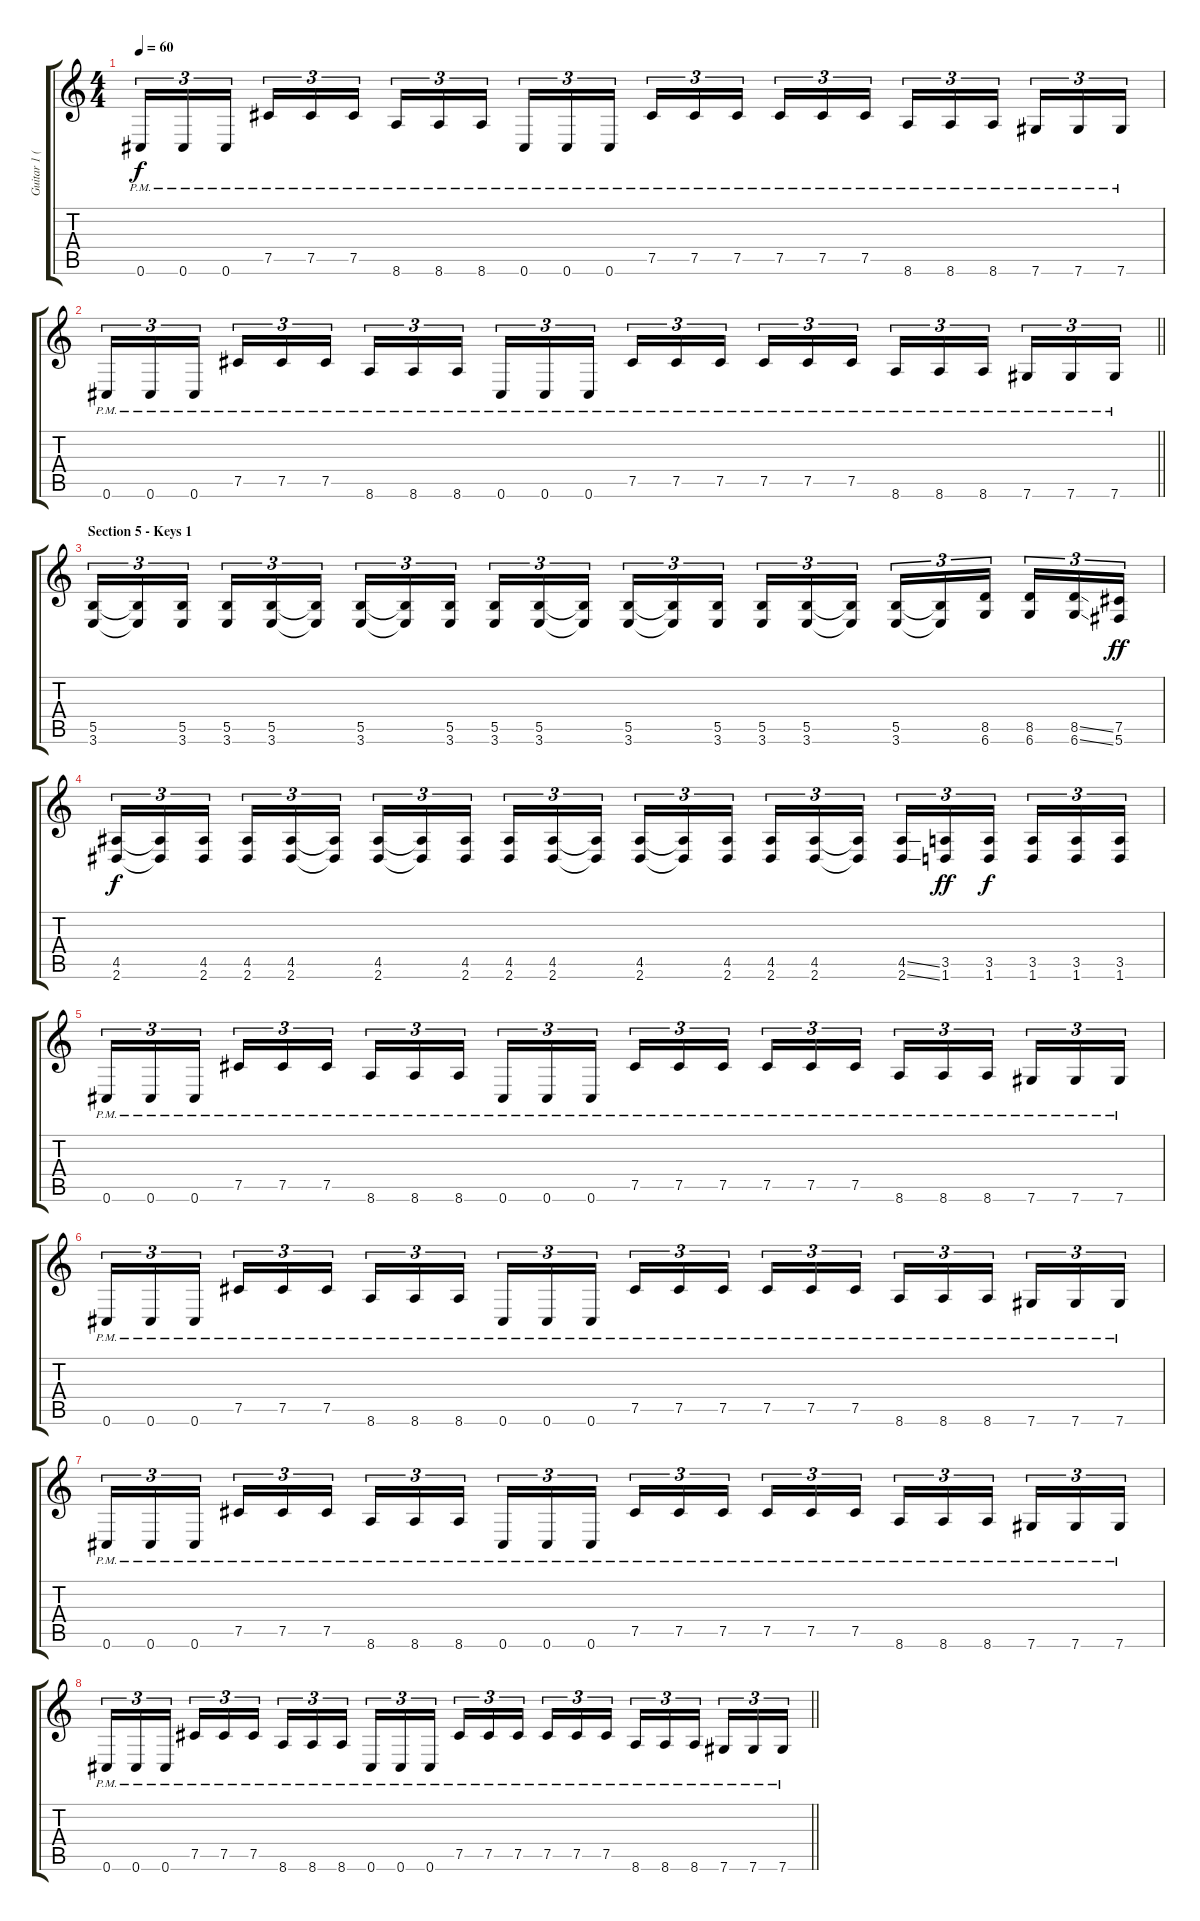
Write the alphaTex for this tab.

\track ("Guitar 1 (Distortion)" "Guitar 1 (") {instrument distortionguitar}
\staff {score tabs}
\tuning (Db4 Ab3 E3 B2 Gb2 Db2) {hide}
\ts (4 4)
\tempo 60
\clef g2
\ks c
0.6{pm}.16{tu (3 2) dy f} 0.6{pm}.16{tu (3 2)} 0.6{pm}.16{tu (3 2) beam splitsecondary} 7.5{pm}.16{tu (3 2)} 7.5{pm}.16{tu (3 2)} 7.5{pm}.16{tu (3 2)} 8.6{pm}.16{tu (3 2)} 8.6{pm}.16{tu (3 2)} 8.6{pm}.16{tu (3 2) beam splitsecondary} 0.6{pm}.16{tu (3 2)} 0.6{pm}.16{tu (3 2)} 0.6{pm}.16{tu (3 2)} 7.5{pm}.16{tu (3 2)} 7.5{pm}.16{tu (3 2)} 7.5{pm}.16{tu (3 2) beam splitsecondary} 7.5{pm}.16{tu (3 2)} 7.5{pm}.16{tu (3 2)} 7.5{pm}.16{tu (3 2)} 8.6{pm}.16{tu (3 2)} 8.6{pm}.16{tu (3 2)} 8.6{pm}.16{tu (3 2) beam splitsecondary} 7.6{pm}.16{tu (3 2)} 7.6{pm}.16{tu (3 2)} 7.6{pm}.16{tu (3 2)} |
\barLineRight lightlight
0.6{pm}.16{tu (3 2)} 0.6{pm}.16{tu (3 2)} 0.6{pm}.16{tu (3 2) beam splitsecondary} 7.5{pm}.16{tu (3 2)} 7.5{pm}.16{tu (3 2)} 7.5{pm}.16{tu (3 2)} 8.6{pm}.16{tu (3 2)} 8.6{pm}.16{tu (3 2)} 8.6{pm}.16{tu (3 2) beam splitsecondary} 0.6{pm}.16{tu (3 2)} 0.6{pm}.16{tu (3 2)} 0.6{pm}.16{tu (3 2)} 7.5{pm}.16{tu (3 2)} 7.5{pm}.16{tu (3 2)} 7.5{pm}.16{tu (3 2) beam splitsecondary} 7.5{pm}.16{tu (3 2)} 7.5{pm}.16{tu (3 2)} 7.5{pm}.16{tu (3 2)} 8.6{pm}.16{tu (3 2)} 8.6{pm}.16{tu (3 2)} 8.6{pm}.16{tu (3 2) beam splitsecondary} 7.6{pm}.16{tu (3 2)} 7.6{pm}.16{tu (3 2)} 7.6{pm}.16{tu (3 2)} |
\section ("" "Section 5 - Keys 1")
(5.5 3.6).16{tu (3 2)} (5.5{t} 3.6{t}).16{tu (3 2)} (5.5 3.6).16{tu (3 2) beam splitsecondary} (5.5 3.6).16{tu (3 2)} (5.5 3.6).16{tu (3 2)} (5.5{t} 3.6{t}).16{tu (3 2)} (5.5 3.6).16{tu (3 2)} (5.5{t} 3.6{t}).16{tu (3 2)} (5.5 3.6).16{tu (3 2) beam splitsecondary} (5.5 3.6).16{tu (3 2)} (5.5 3.6).16{tu (3 2)} (5.5{t} 3.6{t}).16{tu (3 2)} (5.5 3.6).16{tu (3 2)} (5.5{t} 3.6{t}).16{tu (3 2)} (5.5 3.6).16{tu (3 2) beam splitsecondary} (5.5 3.6).16{tu (3 2)} (5.5 3.6).16{tu (3 2)} (5.5{t} 3.6{t}).16{tu (3 2)} (5.5 3.6).16{tu (3 2)} (5.5{t} 3.6{t}).16{tu (3 2)} (8.5 6.6).16{tu (3 2) beam splitsecondary} (8.5 6.6).16{tu (3 2)} (8.5{ss} 6.6{ss}).16{tu (3 2)} (7.5 5.6).16{tu (3 2) dy ff} |
(4.5 2.6).16{tu (3 2) dy f} (4.5{t} 2.6{t}).16{tu (3 2)} (4.5 2.6).16{tu (3 2) beam splitsecondary} (4.5 2.6).16{tu (3 2)} (4.5 2.6).16{tu (3 2)} (4.5{t} 2.6{t}).16{tu (3 2)} (4.5 2.6).16{tu (3 2)} (4.5{t} 2.6{t}).16{tu (3 2)} (4.5 2.6).16{tu (3 2) beam splitsecondary} (4.5 2.6).16{tu (3 2)} (4.5 2.6).16{tu (3 2)} (4.5{t} 2.6{t}).16{tu (3 2)} (4.5 2.6).16{tu (3 2)} (4.5{t} 2.6{t}).16{tu (3 2)} (4.5 2.6).16{tu (3 2) beam splitsecondary} (4.5 2.6).16{tu (3 2)} (4.5 2.6).16{tu (3 2)} (4.5{t} 2.6{t}).16{tu (3 2)} (4.5{ss} 2.6{ss}).16{tu (3 2)} (3.5 1.6).16{tu (3 2) dy ff} (3.5 1.6).16{tu (3 2) dy f beam splitsecondary} (3.5 1.6).16{tu (3 2)} (3.5 1.6).16{tu (3 2)} (3.5 1.6).16{tu (3 2)} |
0.6{pm}.16{tu (3 2)} 0.6{pm}.16{tu (3 2)} 0.6{pm}.16{tu (3 2) beam splitsecondary} 7.5{pm}.16{tu (3 2)} 7.5{pm}.16{tu (3 2)} 7.5{pm}.16{tu (3 2)} 8.6{pm}.16{tu (3 2)} 8.6{pm}.16{tu (3 2)} 8.6{pm}.16{tu (3 2) beam splitsecondary} 0.6{pm}.16{tu (3 2)} 0.6{pm}.16{tu (3 2)} 0.6{pm}.16{tu (3 2)} 7.5{pm}.16{tu (3 2)} 7.5{pm}.16{tu (3 2)} 7.5{pm}.16{tu (3 2) beam splitsecondary} 7.5{pm}.16{tu (3 2)} 7.5{pm}.16{tu (3 2)} 7.5{pm}.16{tu (3 2)} 8.6{pm}.16{tu (3 2)} 8.6{pm}.16{tu (3 2)} 8.6{pm}.16{tu (3 2) beam splitsecondary} 7.6{pm}.16{tu (3 2)} 7.6{pm}.16{tu (3 2)} 7.6{pm}.16{tu (3 2)} |
0.6{pm}.16{tu (3 2)} 0.6{pm}.16{tu (3 2)} 0.6{pm}.16{tu (3 2) beam splitsecondary} 7.5{pm}.16{tu (3 2)} 7.5{pm}.16{tu (3 2)} 7.5{pm}.16{tu (3 2)} 8.6{pm}.16{tu (3 2)} 8.6{pm}.16{tu (3 2)} 8.6{pm}.16{tu (3 2) beam splitsecondary} 0.6{pm}.16{tu (3 2)} 0.6{pm}.16{tu (3 2)} 0.6{pm}.16{tu (3 2)} 7.5{pm}.16{tu (3 2)} 7.5{pm}.16{tu (3 2)} 7.5{pm}.16{tu (3 2) beam splitsecondary} 7.5{pm}.16{tu (3 2)} 7.5{pm}.16{tu (3 2)} 7.5{pm}.16{tu (3 2)} 8.6{pm}.16{tu (3 2)} 8.6{pm}.16{tu (3 2)} 8.6{pm}.16{tu (3 2) beam splitsecondary} 7.6{pm}.16{tu (3 2)} 7.6{pm}.16{tu (3 2)} 7.6{pm}.16{tu (3 2)} |
0.6{pm}.16{tu (3 2)} 0.6{pm}.16{tu (3 2)} 0.6{pm}.16{tu (3 2) beam splitsecondary} 7.5{pm}.16{tu (3 2)} 7.5{pm}.16{tu (3 2)} 7.5{pm}.16{tu (3 2)} 8.6{pm}.16{tu (3 2)} 8.6{pm}.16{tu (3 2)} 8.6{pm}.16{tu (3 2) beam splitsecondary} 0.6{pm}.16{tu (3 2)} 0.6{pm}.16{tu (3 2)} 0.6{pm}.16{tu (3 2)} 7.5{pm}.16{tu (3 2)} 7.5{pm}.16{tu (3 2)} 7.5{pm}.16{tu (3 2) beam splitsecondary} 7.5{pm}.16{tu (3 2)} 7.5{pm}.16{tu (3 2)} 7.5{pm}.16{tu (3 2)} 8.6{pm}.16{tu (3 2)} 8.6{pm}.16{tu (3 2)} 8.6{pm}.16{tu (3 2) beam splitsecondary} 7.6{pm}.16{tu (3 2)} 7.6{pm}.16{tu (3 2)} 7.6{pm}.16{tu (3 2)} |
\barLineRight lightlight
0.6{pm}.16{tu (3 2)} 0.6{pm}.16{tu (3 2)} 0.6{pm}.16{tu (3 2) beam splitsecondary} 7.5{pm}.16{tu (3 2)} 7.5{pm}.16{tu (3 2)} 7.5{pm}.16{tu (3 2)} 8.6{pm}.16{tu (3 2)} 8.6{pm}.16{tu (3 2)} 8.6{pm}.16{tu (3 2) beam splitsecondary} 0.6{pm}.16{tu (3 2)} 0.6{pm}.16{tu (3 2)} 0.6{pm}.16{tu (3 2)} 7.5{pm}.16{tu (3 2)} 7.5{pm}.16{tu (3 2)} 7.5{pm}.16{tu (3 2) beam splitsecondary} 7.5{pm}.16{tu (3 2)} 7.5{pm}.16{tu (3 2)} 7.5{pm}.16{tu (3 2)} 8.6{pm}.16{tu (3 2)} 8.6{pm}.16{tu (3 2)} 8.6{pm}.16{tu (3 2) beam splitsecondary} 7.6{pm}.16{tu (3 2)} 7.6{pm}.16{tu (3 2)} 7.6{pm}.16{tu (3 2)}
